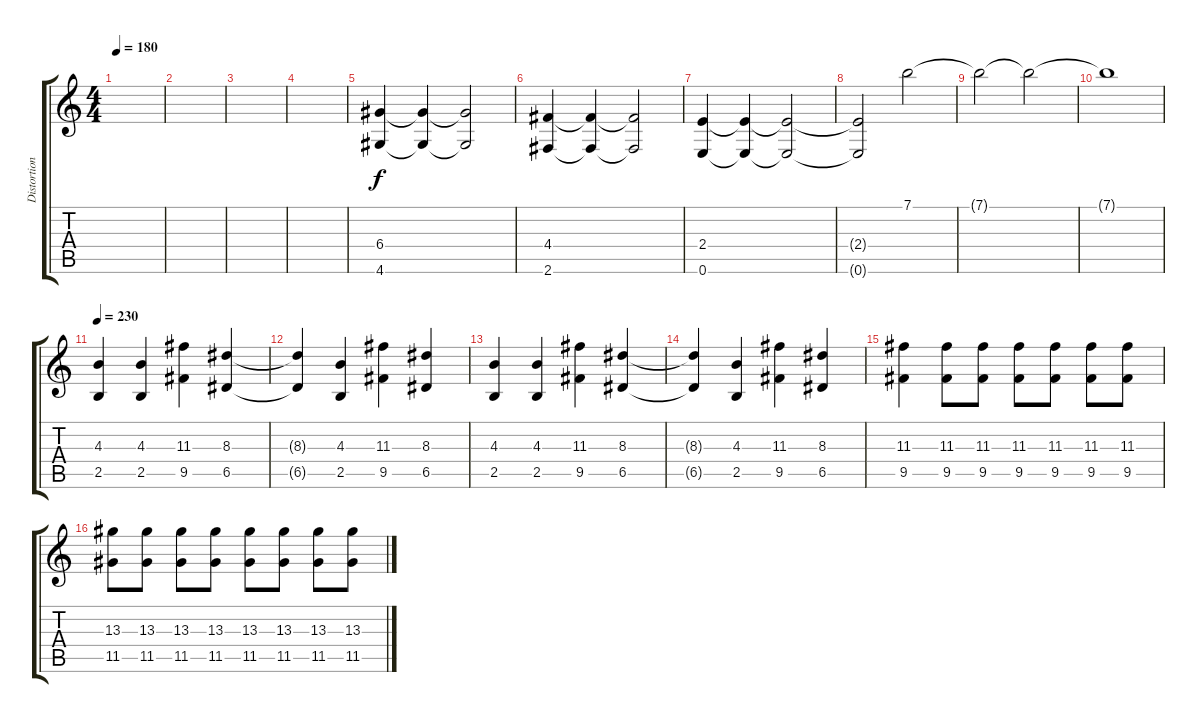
\track ("Distortion Guitar" "Distortion") {instrument distortionguitar}
\staff {score tabs}
\tuning (E4 B3 G3 D3 A2 E2) {hide}
\ts (4 4)
\tempo 180
\clef g2
\ks c
|
|
|
|
(6.4 4.6).4{volume 5} (6.4{t} 4.6{t}).4{volume 9} (6.4{t} 4.6{t}).2{volume 12} |
(4.4 2.6).4{volume 5} (4.4{t} 2.6{t}).4{volume 8} (4.4{t} 2.6{t}).2{volume 12} |
(2.4 0.6).4{volume 5} (2.4{t} 0.6{t}).4{volume 9} (2.4{t} 0.6{t}).2{volume 12} |
(2.4{t} 0.6{t}).2 7.1.2{volume 3} |
7.1{t}.2{volume 6} 7.1{t}.2{volume 9} |
7.1{t}.1{volume 12} |
\tempo 230
(4.3 2.5).4 (4.3 2.5).4 (11.3 9.5).4 (8.3 6.5).4 |
(8.3{t} 6.5{t}).4 (4.3 2.5).4 (11.3 9.5).4 (8.3 6.5).4 |
(4.3 2.5).4 (4.3 2.5).4 (11.3 9.5).4 (8.3 6.5).4 |
(8.3{t} 6.5{t}).4 (4.3 2.5).4 (11.3 9.5).4 (8.3 6.5).4 |
(11.3 9.5).4 (11.3 9.5).8 (11.3 9.5).8 (11.3 9.5).8 (11.3 9.5).8 (11.3 9.5).8 (11.3 9.5).8 |
(13.3 11.5).8 (13.3 11.5).8 (13.3 11.5).8 (13.3 11.5).8 (13.3 11.5).8 (13.3 11.5).8 (13.3 11.5).8 (13.3 11.5).8
